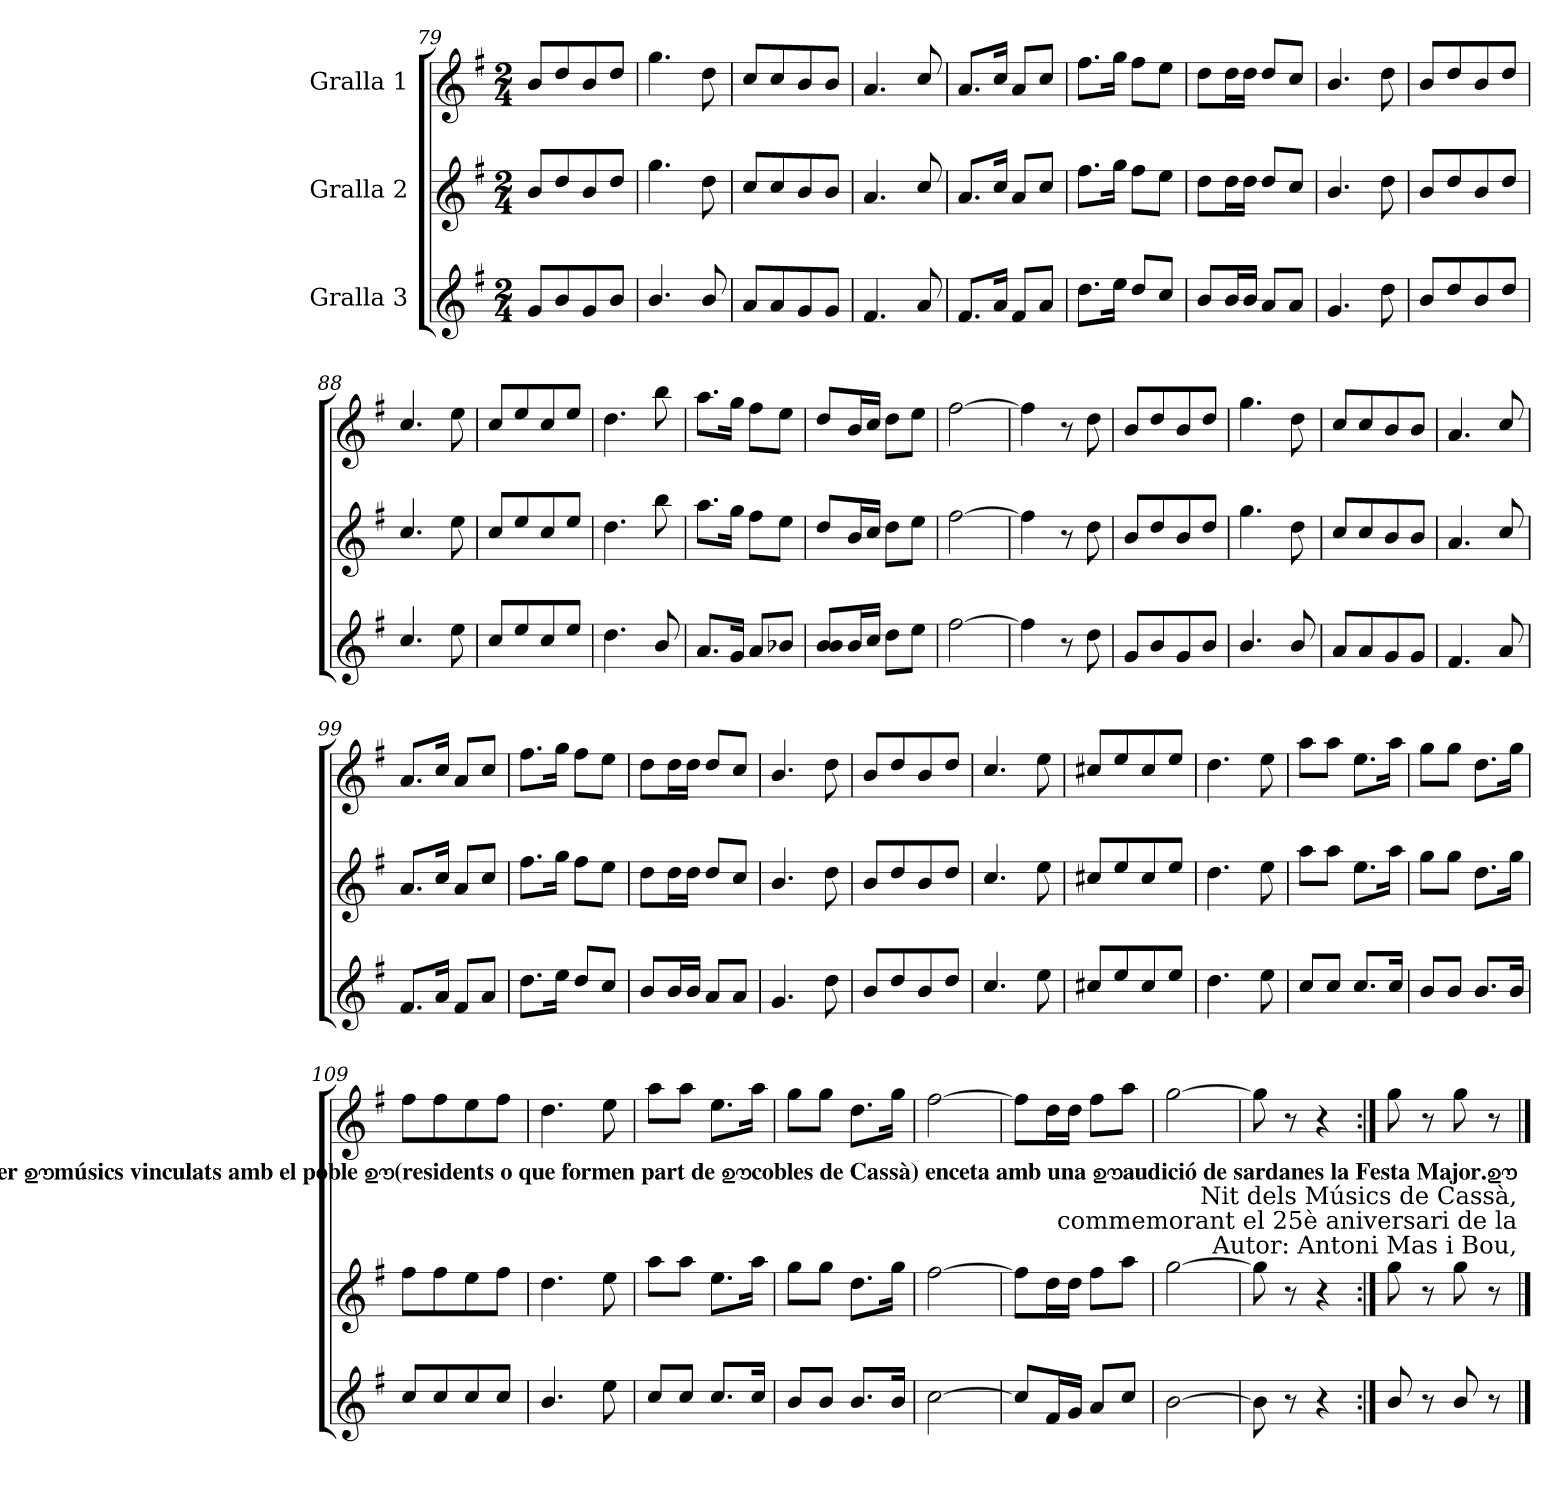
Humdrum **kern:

**kern	**kern	**kern
*part3	*part2	*part1
*staff3	*staff2	*staff1
*I"Gralla 3	*I"Gralla 2	*I"Gralla 1
*clefG2	*clefG2	*clefG2
*k[f#]	*k[f#]	*k[f#]
*M2/4	*M2/4	*M2/4
=79	=79	=79
8g/L	8b/L	8b/L
8b/	8dd/	8dd/
8g/	8b/	8b/
8b/J	8dd/J	8dd/J
!!LO:LB:g=z
=80	=80	=80
4.b/	4.gg\	4.gg\
8b/	8dd\	8dd\
=81	=81	=81
8a/L	8cc/L	8cc/L
8a/	8cc/	8cc/
8g/	8b/	8b/
8g/J	8b/J	8b/J
=82	=82	=82
4.f#/	4.a/	4.a/
8a/	8cc/	8cc/
=83	=83	=83
8.f#/L	8.a/L	8.a/L
16a/Jk	16cc/Jk	16cc/Jk
8f#/L	8a/L	8a/L
8a/J	8cc/J	8cc/J
=84	=84	=84
8.dd\L	8.ff#\L	8.ff#\L
16ee\Jk	16gg\Jk	16gg\Jk
8dd/L	8ff#\L	8ff#\L
8cc/J	8ee\J	8ee\J
=85	=85	=85
8b/L	8dd\L	8dd\L
16b/L	16dd\L	16dd\L
16b/JJ	16dd\JJ	16dd\JJ
8a/L	8dd/L	8dd/L
8a/J	8cc/J	8cc/J
=86	=86	=86
4.g/	4.b/	4.b/
8dd\	8dd\	8dd\
=87	=87	=87
8b/L	8b/L	8b/L
8dd/	8dd/	8dd/
8b/	8b/	8b/
8dd/J	8dd/J	8dd/J
=88	=88	=88
4.cc/	4.cc/	4.cc/
8ee\	8ee\	8ee\
=89	=89	=89
8cc/L	8cc/L	8cc/L
8ee/	8ee/	8ee/
8cc/	8cc/	8cc/
8ee/J	8ee/J	8ee/J
=90	=90	=90
4.dd\	4.dd\	4.dd\
8b/	8bb\	8bb\
!!LO:PB:g=z
=91	=91	=91
8.a/L	8.aa\L	8.aa\L
16g/Jk	16gg\Jk	16gg\Jk
8a/L	8ff#\L	8ff#\L
8b-X/J	8ee\J	8ee\J
=92	=92	=92
8b/ 8b/L	8dd/L	8dd/L
16b/L	16b/L	16b/L
16cc/JJ	16cc/JJ	16cc/JJ
8dd\L	8dd\L	8dd\L
8ee\J	8ee\J	8ee\J
=93	=93	=93
[2ff#\	[2ff#\	[2ff#\
=94	=94	=94
4ff#\]	4ff#\]	4ff#\]
8r	8r	8r
8dd\	8dd\	8dd\
=95	=95	=95
8g/L	8b/L	8b/L
8b/	8dd/	8dd/
8g/	8b/	8b/
8b/J	8dd/J	8dd/J
=96	=96	=96
4.b/	4.gg\	4.gg\
8b/	8dd\	8dd\
=97	=97	=97
8a/L	8cc/L	8cc/L
8a/	8cc/	8cc/
8g/	8b/	8b/
8g/J	8b/J	8b/J
=98	=98	=98
4.f#/	4.a/	4.a/
8a/	8cc/	8cc/
=99	=99	=99
8.f#/L	8.a/L	8.a/L
16a/Jk	16cc/Jk	16cc/Jk
8f#/L	8a/L	8a/L
8a/J	8cc/J	8cc/J
=100	=100	=100
8.dd\L	8.ff#\L	8.ff#\L
16ee\Jk	16gg\Jk	16gg\Jk
8dd/L	8ff#\L	8ff#\L
8cc/J	8ee\J	8ee\J
=101	=101	=101
8b/L	8dd\L	8dd\L
16b/L	16dd\L	16dd\L
16b/JJ	16dd\JJ	16dd\JJ
8a/L	8dd/L	8dd/L
8a/J	8cc/J	8cc/J
!!LO:LB:g=z
=102	=102	=102
4.g/	4.b/	4.b/
8dd\	8dd\	8dd\
=103	=103	=103
8b/L	8b/L	8b/L
8dd/	8dd/	8dd/
8b/	8b/	8b/
8dd/J	8dd/J	8dd/J
=104	=104	=104
4.cc/	4.cc/	4.cc/
8ee\	8ee\	8ee\
=105	=105	=105
8cc#X/L	8cc#X/L	8cc#X/L
8ee/	8ee/	8ee/
8cc#/	8cc#/	8cc#/
8ee/J	8ee/J	8ee/J
=106	=106	=106
4.dd\	4.dd\	4.dd\
8ee\	8ee\	8ee\
=107	=107	=107
8cc/L	8aa\L	8aa\L
8cc/J	8aa\J	8aa\J
8.cc/L	8.ee\L	8.ee\L
16cc/Jk	16aa\Jk	16aa\Jk
=108	=108	=108
8b/L	8gg\L	8gg\L
8b/J	8gg\J	8gg\J
8.b/L	8.dd\L	8.dd\L
16b/Jk	16gg\Jk	16gg\Jk
=109	=109	=109
8cc/L	8ff#\L	8ff#\L
8cc/	8ff#\	8ff#\
8cc/	8ee\	8ee\
8cc/J	8ff#\J	8ff#\J
=110	=110	=110
4.b/	4.dd\	4.dd\
8ee\	8ee\	8ee\
=111	=111	=111
8cc/L	8aa\L	8aa\L
8cc/J	8aa\J	8aa\J
8.cc/L	8.ee\L	8.ee\L
16cc/Jk	16aa\Jk	16aa\Jk
=112	=112	=112
8b/L	8gg\L	8gg\L
8b/J	8gg\J	8gg\J
8.b/L	8.dd\L	8.dd\L
16b/Jk	16gg\Jk	16gg\Jk
!!LO:LB:g=z
=113	=113	=113
[2cc\	[2ff#\	[2ff#\
=114	=114	=114
8cc/L]	8ff#\L]	8ff#\L]
16f#/L	16dd\L	16dd\L
16g/JJ	16dd\JJ	16dd\JJ
8a/L	8ff#\L	8ff#\L
8cc/J	8aa\J	8aa\J
=115	=115	=115
[2b\	[2gg\	[2gg\
=116	=116	=116
8b\]	8gg\]	8gg\]
8r	8r	8r
4r	4r	4r
=117:|!	=117:|!	=117:|!
8b/	8gg\	8gg\
8r	8r	8r
8b/	8gg\	8gg\
8r	8r	8r
!	!LO:TX:a:t=Autor&colon;  Antoni Mas i Bou,	!
!	!LO:TX:a:t=commemorant el 25è aniversari de la	!
!	!LO:TX:a:t=Nit dels Músics de Cassà,	!
!	!LO:TX:a:t=en què una gran cobla integrada per ഊmúsics vinculats amb el poble ഊ(residents o que formen part de ഊcobles de Cassà) enceta amb una ഊaudició de sardanes la Festa Major.ഊ	!
==	==	==
*-	*-	*-
